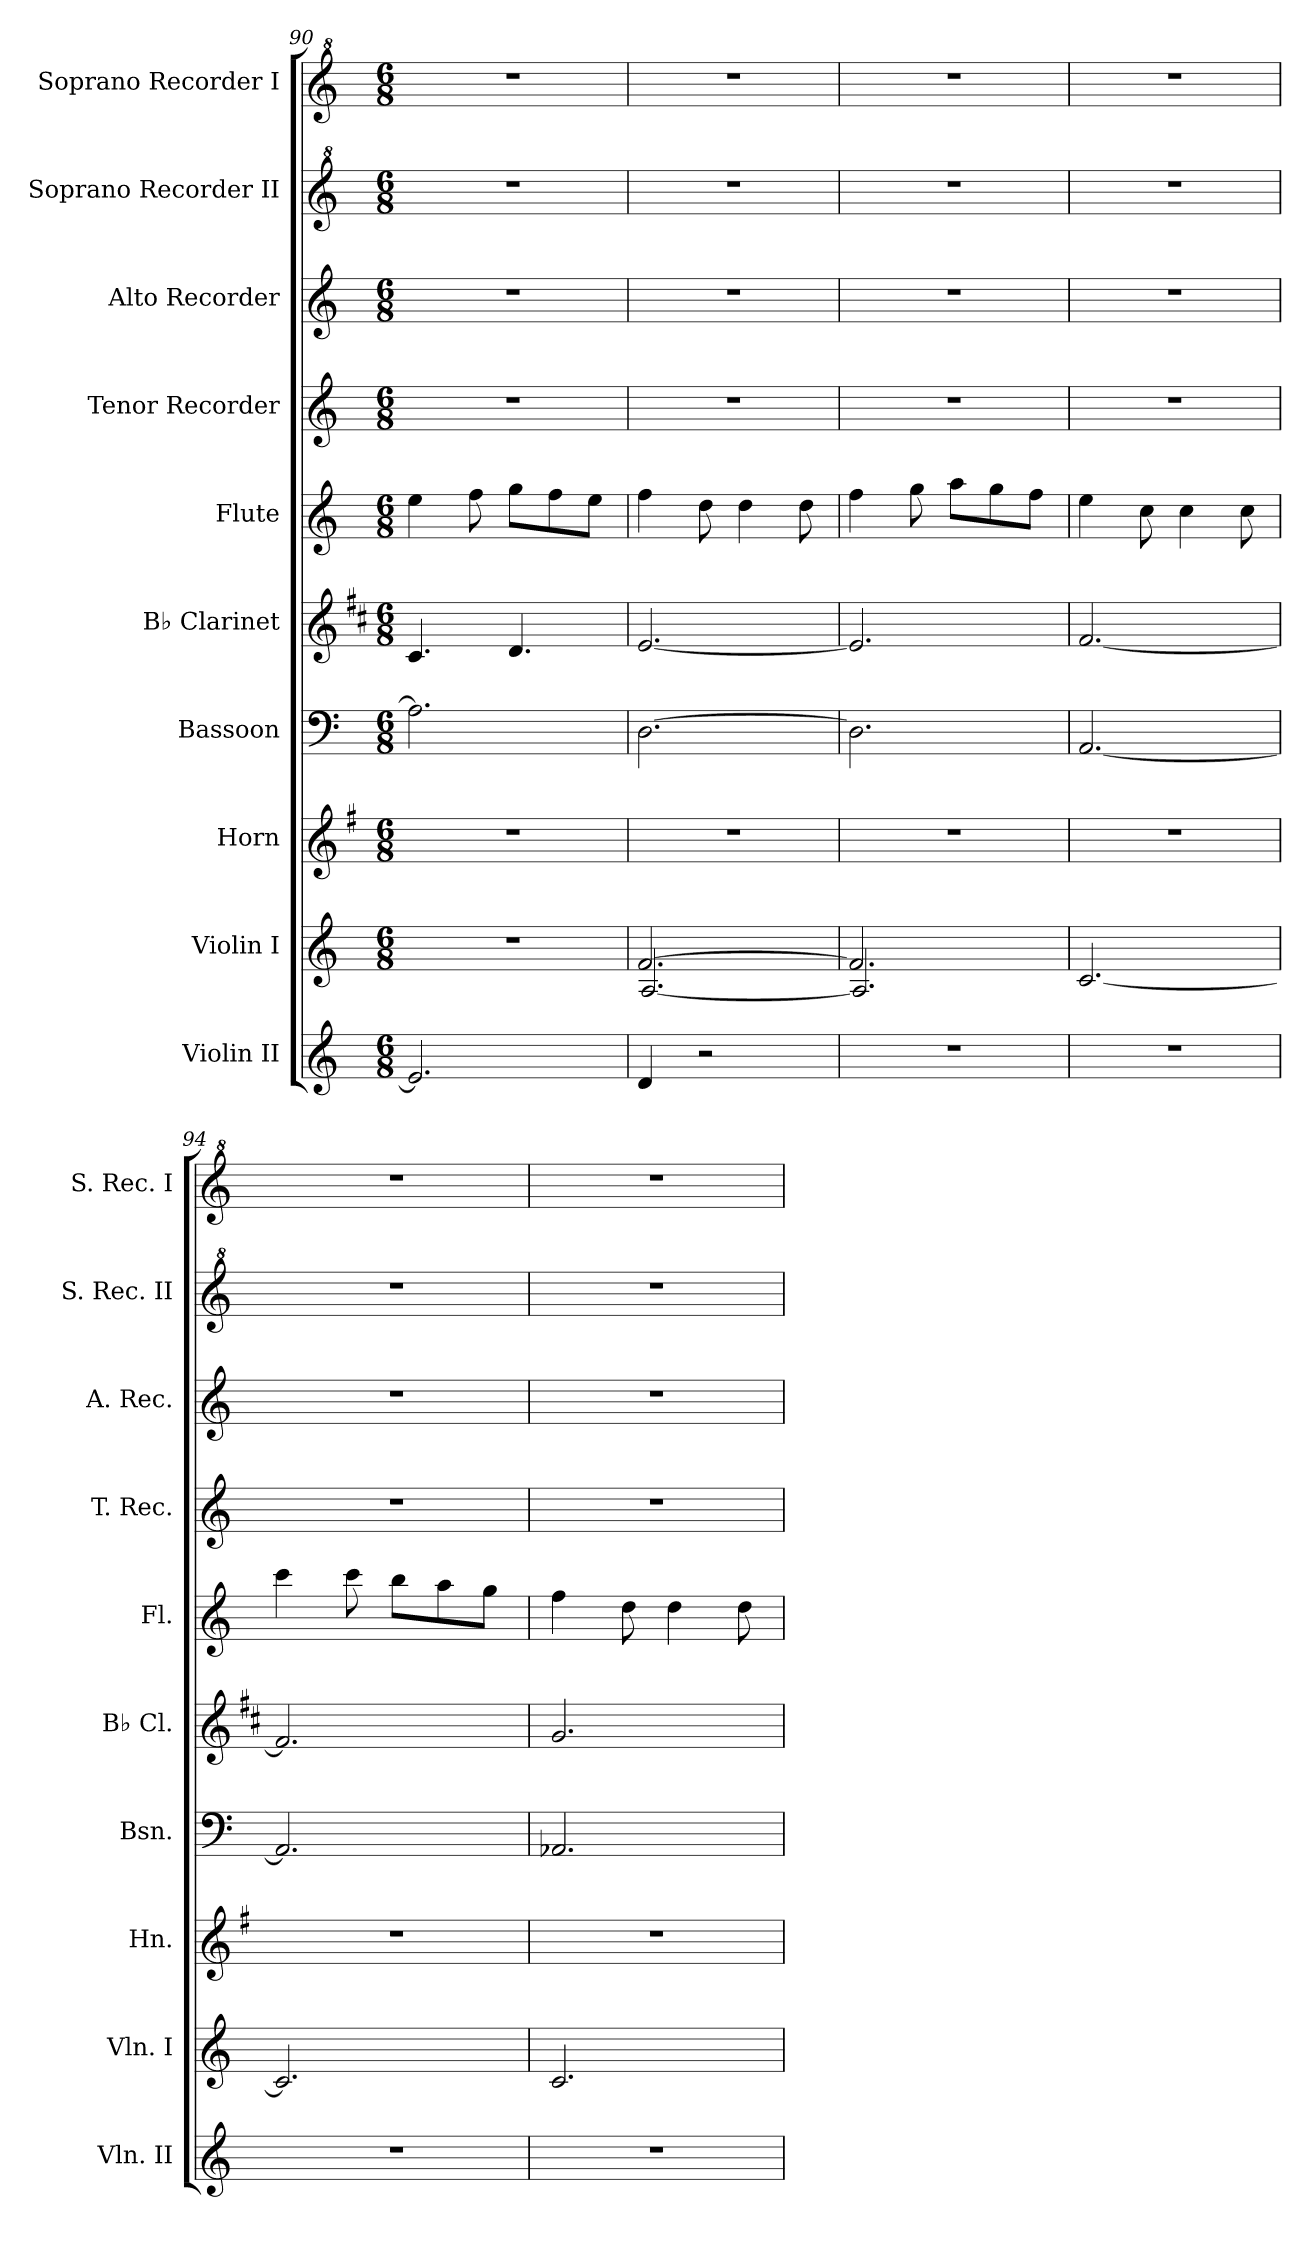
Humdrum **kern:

**kern	**kern	**kern	**kern	**kern	**kern	**kern	**kern	**kern	**kern
*part10	*part9	*part8	*part7	*part6	*part5	*part4	*part3	*part2	*part1
*staff10	*staff9	*staff8	*staff7	*staff6	*staff5	*staff4	*staff3	*staff2	*staff1
*I"Violin II	*I"Violin I	*I"Horn	*I"Bassoon	*I"B♭ Clarinet	*I"Flute	*I"Tenor Recorder	*I"Alto Recorder	*I"Soprano Recorder II	*I"Soprano Recorder I
*I'Vln. II	*I'Vln. I	*I'Hn.	*I'Bsn.	*I'B♭ Cl.	*I'Fl.	*I'T. Rec.	*I'A. Rec.	*I'S. Rec. II	*I'S. Rec. I
*clefG2	*clefG2	*clefG2	*clefF4	*clefG2	*clefG2	*clefG2	*clefG2	*clefG^2	*clefG^2
*	*	*ITrd4c7	*	*ITrd1c2	*	*	*	*	*
*k[]	*k[]	*k[]	*k[]	*k[]	*k[]	*k[]	*k[]	*k[]	*k[]
*C:	*C:	*C:	*C:	*C:	*C:	*C:	*C:	*C:	*C:
*M6/8	*M6/8	*M6/8	*M6/8	*M6/8	*M6/8	*M6/8	*M6/8	*M6/8	*M6/8
=90	=90	=90	=90	=90	=90	=90	=90	=90	=90
2.e/]	2.r	2.r	2.A\]	4.B/	4ee\	2.r	2.r	2.r	2.r
.	.	.	.	.	8ff\	.	.	.	.
.	.	.	.	4.c/	8gg\L	.	.	.	.
.	.	.	.	.	8ff\	.	.	.	.
.	.	.	.	.	8ee\J	.	.	.	.
=91	=91	=91	=91	=91	=91	=91	=91	=91	=91
*	*^	*	*	*	*	*	*	*	*
4d/	[2.f/	[2.A/	2.r	[2.D\	[2.d/	4ff\	2.r	2.r	2.r	2.r
2r	.	.	.	.	.	8dd\	.	.	.	.
.	.	.	.	.	.	4dd\	.	.	.	.
.	.	.	.	.	.	8dd\	.	.	.	.
=92	=92	=92	=92	=92	=92	=92	=92	=92	=92	=92
2.r	2.f/]	2.A/]	2.r	2.D\]	2.d/]	4ff\	2.r	2.r	2.r	2.r
.	.	.	.	.	.	8gg\	.	.	.	.
.	.	.	.	.	.	8aa\L	.	.	.	.
.	.	.	.	.	.	8gg\	.	.	.	.
.	.	.	.	.	.	8ff\J	.	.	.	.
*	*v	*v	*	*	*	*	*	*	*	*
=93	=93	=93	=93	=93	=93	=93	=93	=93	=93
2.r	[2.c/	2.r	[2.AA/	[2.e/	4ee\	2.r	2.r	2.r	2.r
.	.	.	.	.	8cc\	.	.	.	.
.	.	.	.	.	4cc\	.	.	.	.
.	.	.	.	.	8cc\	.	.	.	.
=94	=94	=94	=94	=94	=94	=94	=94	=94	=94
2.r	2.c/]	2.r	2.AA/]	2.e/]	4ccc\	2.r	2.r	2.r	2.r
.	.	.	.	.	8ccc\	.	.	.	.
.	.	.	.	.	8bb\L	.	.	.	.
.	.	.	.	.	8aa\	.	.	.	.
.	.	.	.	.	8gg\J	.	.	.	.
=95	=95	=95	=95	=95	=95	=95	=95	=95	=95
2.r	2.c/	2.r	2.AA-X/	2.f/	4ff\	2.r	2.r	2.r	2.r
.	.	.	.	.	8dd\	.	.	.	.
.	.	.	.	.	4dd\	.	.	.	.
.	.	.	.	.	8dd\	.	.	.	.
=	=	=	=	=	=	=	=	=	=
*-	*-	*-	*-	*-	*-	*-	*-	*-	*-
